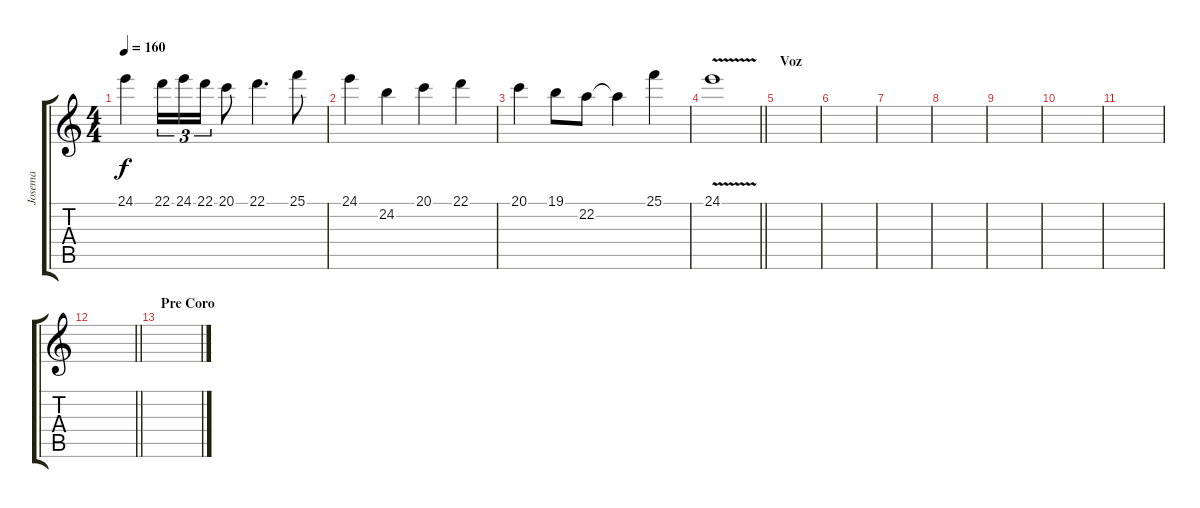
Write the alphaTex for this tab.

\track ("Josema" "Josema") {instrument flute}
\staff {score tabs}
\tuning (E4 B3 G3 D3 A2 E2) {hide}
\ts (4 4)
\tempo 160
\clef g2
\ks c
24.1.4{dy f} 22.1.16{tu (3 2)} 24.1.16{tu (3 2)} 22.1.16{tu (3 2)} 20.1.8 22.1.4{d} 25.1.8 |
24.1.4 24.2.4 20.1.4 22.1.4 |
20.1.4 19.1.8 22.2.8 22.2{t}.4 25.1.4 |
\barLineRight lightlight
24.1{v}.1 |
\section ("" "Voz")
|
|
|
|
|
|
|
\barLineRight lightlight
|
\section ("" "Pre Coro")
